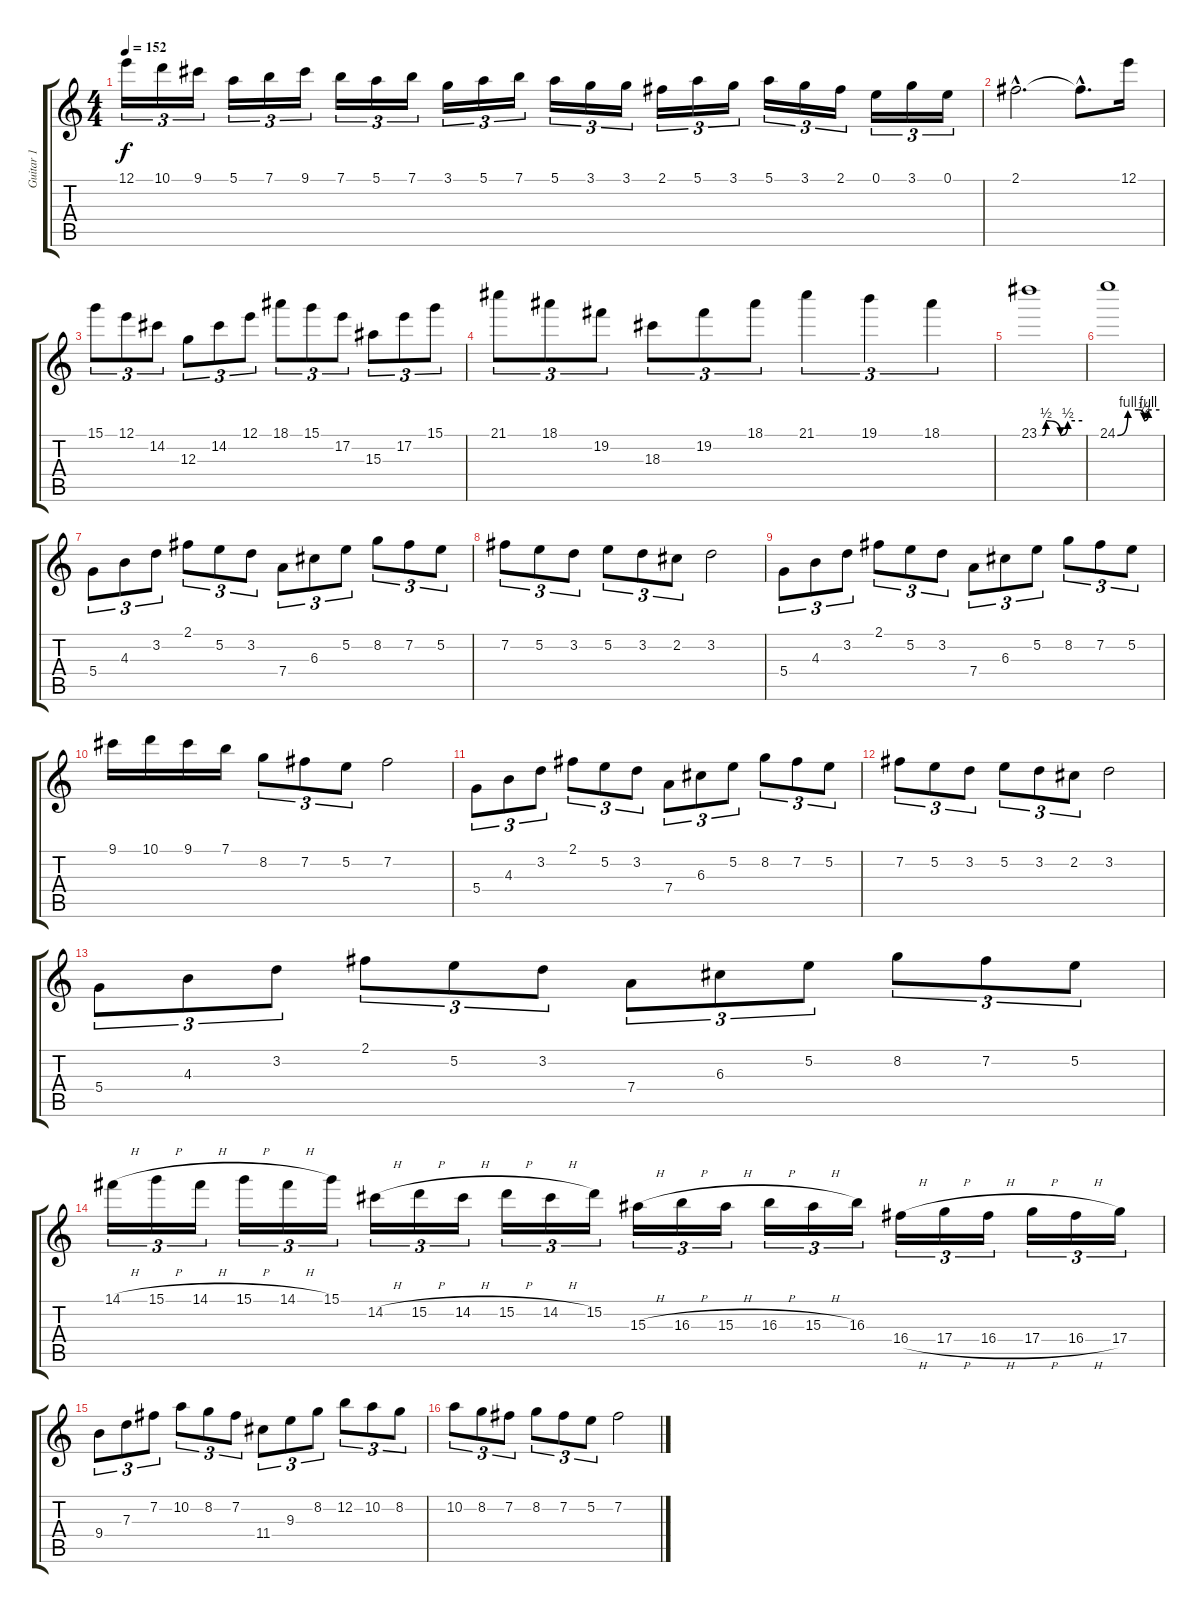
\track ("Guitar 1" "Guitar 1") {instrument distortionguitar}
\staff {score tabs}
\tuning (E4 B3 G3 D3 A2 E2) {hide}
\ts (4 4)
\tempo 152
\clef g2
\ks c
12.1.16{tu (3 2) dy f} 10.1.16{tu (3 2)} 9.1.16{tu (3 2)} 5.1.16{tu (3 2)} 7.1.16{tu (3 2)} 9.1.16{tu (3 2)} 7.1.16{tu (3 2)} 5.1.16{tu (3 2)} 7.1.16{tu (3 2)} 3.1.16{tu (3 2)} 5.1.16{tu (3 2)} 7.1.16{tu (3 2)} 5.1.16{tu (3 2)} 3.1.16{tu (3 2)} 3.1.16{tu (3 2)} 2.1.16{tu (3 2)} 5.1.16{tu (3 2)} 3.1.16{tu (3 2)} 5.1.16{tu (3 2)} 3.1.16{tu (3 2)} 2.1.16{tu (3 2)} 0.1.16{tu (3 2)} 3.1.16{tu (3 2)} 0.1.16{tu (3 2)} |
2.1{hac}.2{d} 2.1{hac t}.8{d} 12.1.16 |
15.1.8{tu (3 2)} 12.1.8{tu (3 2)} 14.2.8{tu (3 2)} 12.3.8{tu (3 2)} 14.2.8{tu (3 2)} 12.1.8{tu (3 2)} 18.1.8{tu (3 2)} 15.1.8{tu (3 2)} 17.2.8{tu (3 2)} 15.3.8{tu (3 2)} 17.2.8{tu (3 2)} 15.1.8{tu (3 2)} |
21.1.8{tu (3 2)} 18.1.8{tu (3 2)} 19.2.8{tu (3 2)} 18.3.8{tu (3 2)} 19.2.8{tu (3 2)} 18.1.8{tu (3 2)} 21.1.4{tu (3 2)} 19.1.4{tu (3 2)} 18.1.4{tu (3 2)} |
23.1{be (custom 0 0 5 0 10 2 30 0 40 2 60 2)}.1 |
24.1{be (custom 0 0 15 4 30 4 38 2 44 4 49 4 60 4)}.1 |
5.4.8{tu (3 2)} 4.3.8{tu (3 2)} 3.2.8{tu (3 2)} 2.1.8{tu (3 2)} 5.2.8{tu (3 2)} 3.2.8{tu (3 2)} 7.4.8{tu (3 2)} 6.3.8{tu (3 2)} 5.2.8{tu (3 2)} 8.2.8{tu (3 2)} 7.2.8{tu (3 2)} 5.2.8{tu (3 2)} |
7.2.8{tu (3 2)} 5.2.8{tu (3 2)} 3.2.8{tu (3 2)} 5.2.8{tu (3 2)} 3.2.8{tu (3 2)} 2.2.8{tu (3 2)} 3.2.2 |
5.4.8{tu (3 2)} 4.3.8{tu (3 2)} 3.2.8{tu (3 2)} 2.1.8{tu (3 2)} 5.2.8{tu (3 2)} 3.2.8{tu (3 2)} 7.4.8{tu (3 2)} 6.3.8{tu (3 2)} 5.2.8{tu (3 2)} 8.2.8{tu (3 2)} 7.2.8{tu (3 2)} 5.2.8{tu (3 2)} |
9.1.16 10.1.16 9.1.16 7.1.16 8.2.8{tu (3 2)} 7.2.8{tu (3 2)} 5.2.8{tu (3 2)} 7.2.2 |
5.4.8{tu (3 2)} 4.3.8{tu (3 2)} 3.2.8{tu (3 2)} 2.1.8{tu (3 2)} 5.2.8{tu (3 2)} 3.2.8{tu (3 2)} 7.4.8{tu (3 2)} 6.3.8{tu (3 2)} 5.2.8{tu (3 2)} 8.2.8{tu (3 2)} 7.2.8{tu (3 2)} 5.2.8{tu (3 2)} |
7.2.8{tu (3 2)} 5.2.8{tu (3 2)} 3.2.8{tu (3 2)} 5.2.8{tu (3 2)} 3.2.8{tu (3 2)} 2.2.8{tu (3 2)} 3.2.2 |
5.4.8{tu (3 2)} 4.3.8{tu (3 2)} 3.2.8{tu (3 2)} 2.1.8{tu (3 2)} 5.2.8{tu (3 2)} 3.2.8{tu (3 2)} 7.4.8{tu (3 2)} 6.3.8{tu (3 2)} 5.2.8{tu (3 2)} 8.2.8{tu (3 2)} 7.2.8{tu (3 2)} 5.2.8{tu (3 2)} |
14.1{h}.16{tu (3 2)} 15.1{h}.16{tu (3 2)} 14.1{h}.16{tu (3 2)} 15.1{h}.16{tu (3 2)} 14.1{h}.16{tu (3 2)} 15.1.16{tu (3 2)} 14.2{h}.16{tu (3 2)} 15.2{h}.16{tu (3 2)} 14.2{h}.16{tu (3 2)} 15.2{h}.16{tu (3 2)} 14.2{h}.16{tu (3 2)} 15.2.16{tu (3 2)} 15.3{h}.16{tu (3 2)} 16.3{h}.16{tu (3 2)} 15.3{h}.16{tu (3 2)} 16.3{h}.16{tu (3 2)} 15.3{h}.16{tu (3 2)} 16.3.16{tu (3 2)} 16.4{h}.16{tu (3 2)} 17.4{h}.16{tu (3 2)} 16.4{h}.16{tu (3 2)} 17.4{h}.16{tu (3 2)} 16.4{h}.16{tu (3 2)} 17.4.16{tu (3 2)} |
9.4.8{tu (3 2)} 7.3.8{tu (3 2)} 7.2.8{tu (3 2)} 10.2.8{tu (3 2)} 8.2.8{tu (3 2)} 7.2.8{tu (3 2)} 11.4.8{tu (3 2)} 9.3.8{tu (3 2)} 8.2.8{tu (3 2)} 12.2.8{tu (3 2)} 10.2.8{tu (3 2)} 8.2.8{tu (3 2)} |
10.2.8{tu (3 2)} 8.2.8{tu (3 2)} 7.2.8{tu (3 2)} 8.2.8{tu (3 2)} 7.2.8{tu (3 2)} 5.2.8{tu (3 2)} 7.2.2
